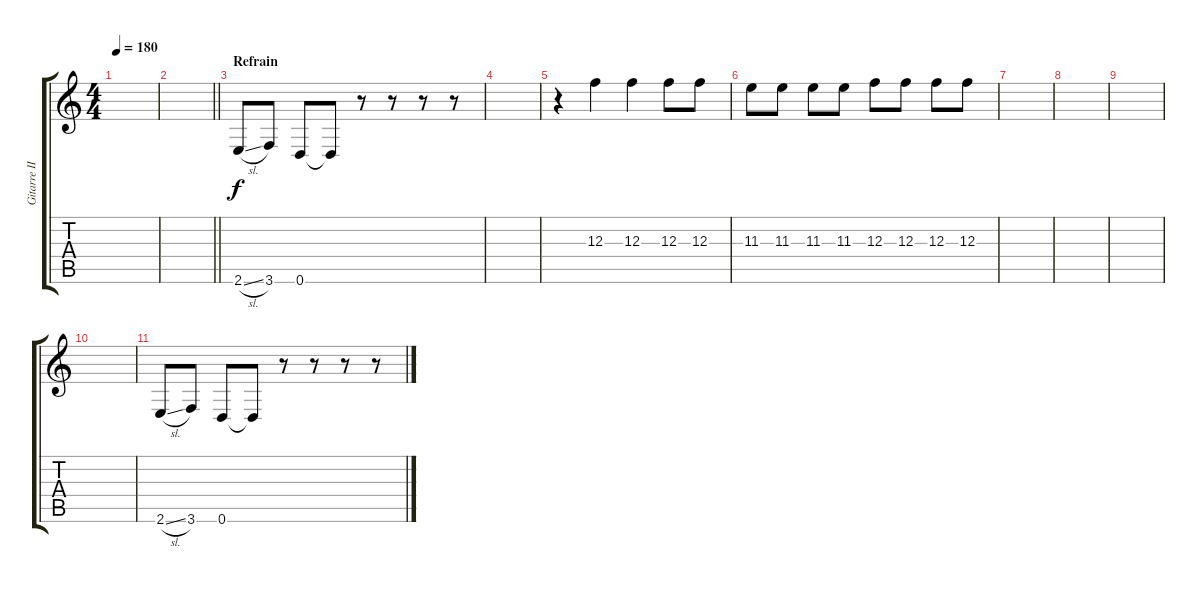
\track ("Gitarre III (Clean)" "Gitarre II") {instrument electricguitarclean}
\staff {score tabs}
\tuning (D4 A3 F3 C3 G2 D2) {hide}
\ts (4 4)
\tempo 180
\clef g2
\ks c
|
\barLineRight lightlight
|
\section ("" "Refrain")
2.6{sl}.8{instrument distortionguitar} 3.6.8 0.6.8 0.6{t}.8 r.8 r.8 r.8 r.8 |
|
r.4 12.3.4 12.3.4 12.3.8 12.3.8 |
11.3.8 11.3.8 11.3.8 11.3.8 12.3.8 12.3.8 12.3.8 12.3.8 |
|
|
|
|
2.6{sl}.8{instrument distortionguitar} 3.6.8 0.6.8 0.6{t}.8 r.8 r.8 r.8 r.8
